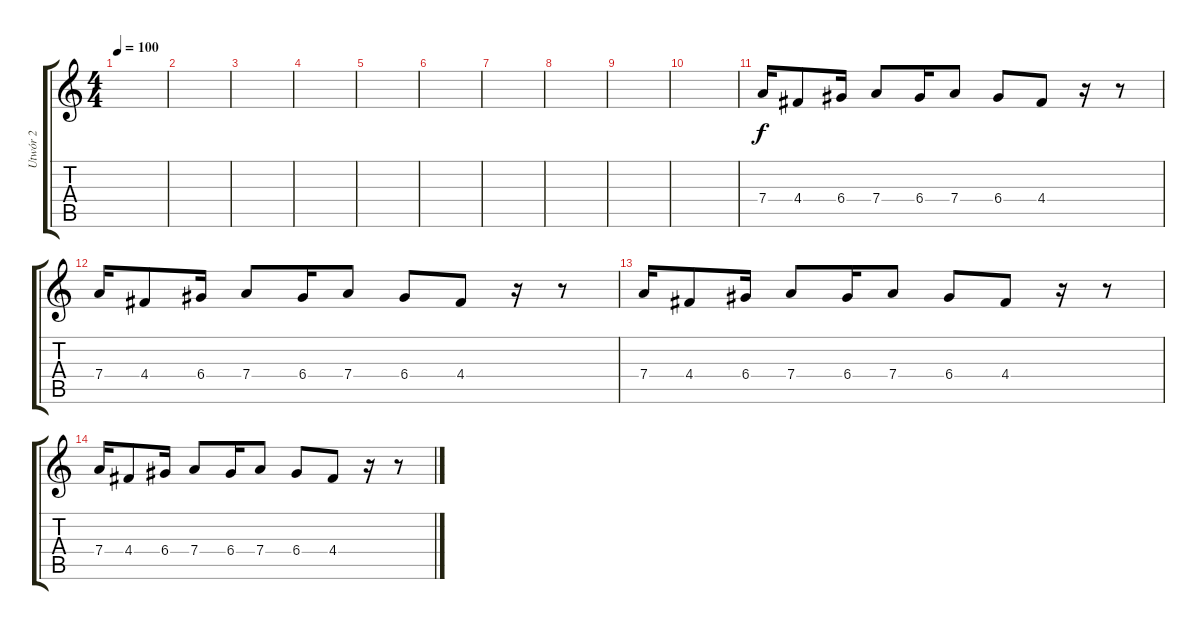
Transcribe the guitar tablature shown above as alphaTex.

\track ("Utwór 2" "Utwór 2") {instrument overdrivenguitar}
\staff {score tabs}
\tuning (E4 B3 G3 D3 A2 E2) {hide}
\ts (4 4)
\tempo 100
\clef g2
\ks c
|
|
|
|
|
|
|
|
|
|
7.4.16 4.4.8 6.4.16 7.4.8 6.4.16 7.4.8 6.4.8 4.4.8 r.16 r.8 |
7.4.16 4.4.8 6.4.16 7.4.8 6.4.16 7.4.8 6.4.8 4.4.8 r.16 r.8 |
7.4.16 4.4.8 6.4.16 7.4.8 6.4.16 7.4.8 6.4.8 4.4.8 r.16 r.8 |
7.4.16 4.4.8 6.4.16 7.4.8 6.4.16 7.4.8 6.4.8 4.4.8 r.16 r.8
